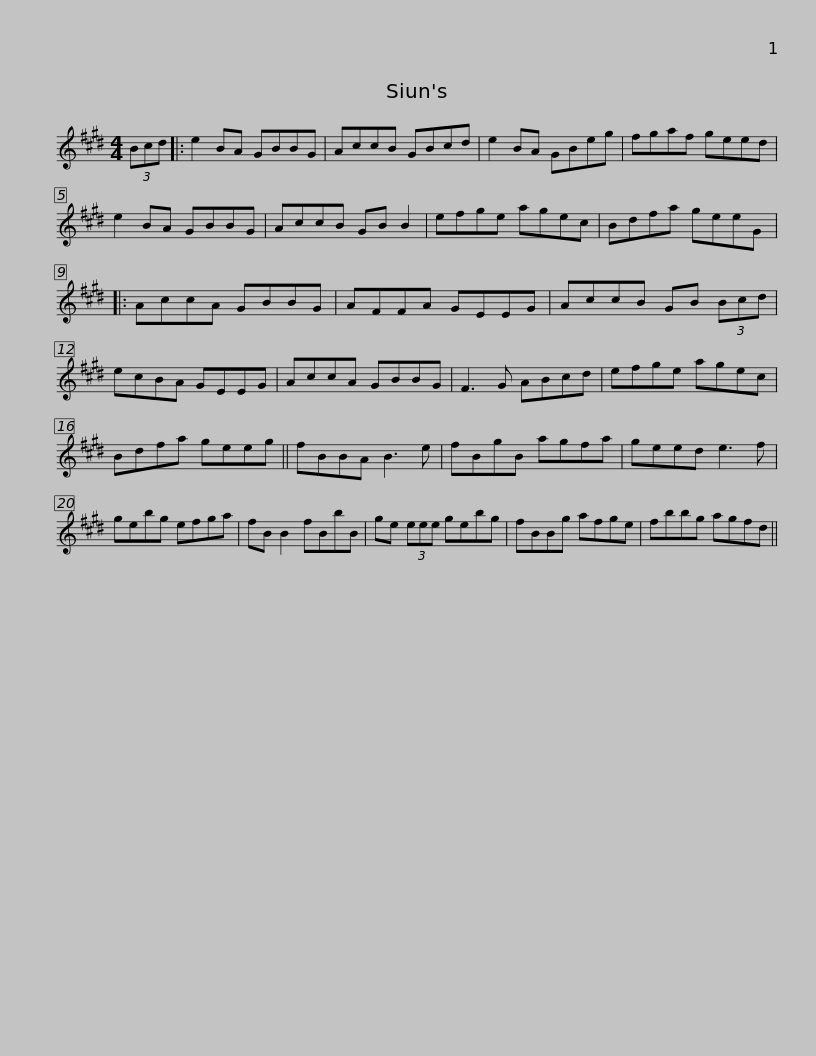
X:1
L:1/8
M:4/4
I:linebreak $
K:E
V:1 treble
V:1
 (3Bcd |: e2 BA GBBG | AccB GBcd | e2 BA GBeg | fgaf geed | %5
 e2 BA GBBG |$ AccB GB B2 | efge agec | Bdfa geeG |: AccA GBBG | %10
 AFFA GEEG |$ AccB GB (3Bcd | ecBA GEEG | AccA GBBG | F3 G ABcd | %15
 efge agec |$ Bdfa geeg || fBBA B3 e | fBgB agfa | geed e3 f | %20
 gebg efga | fB B2 fBbB |$ ge (3eee gebg | fBBg afge | fbbg agfd || %25
